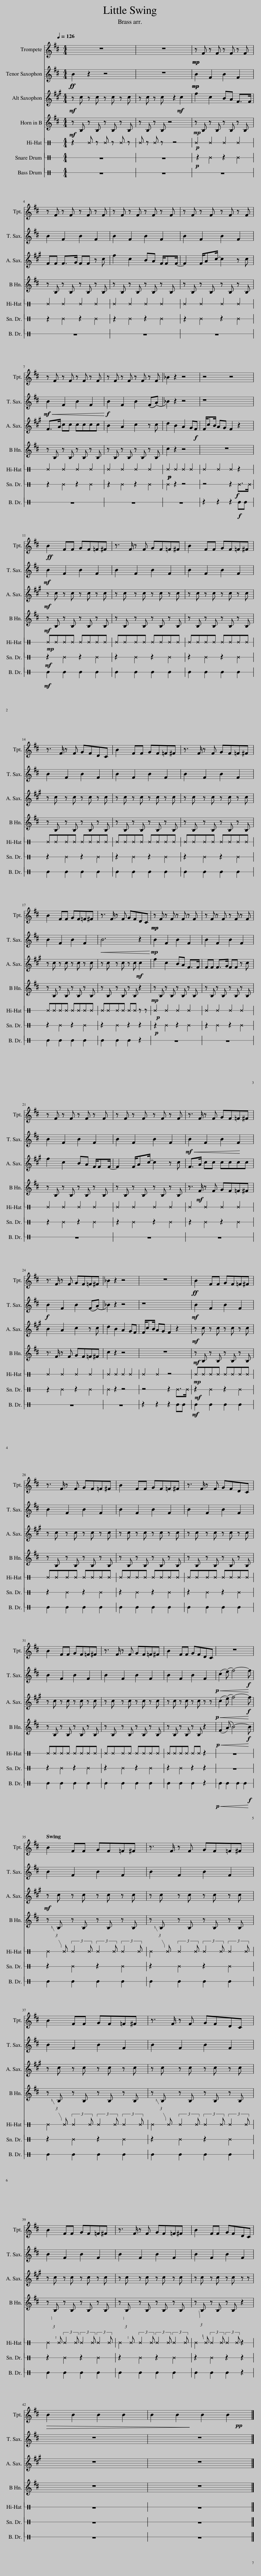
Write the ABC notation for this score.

X:1
%%score 1 2 3 4 5 6 7
L:1/8
Q:1/4=126
M:4/4
I:linebreak $
K:C
V:1 treble transpose=-2
V:2 treble transpose=-14
V:3 treble transpose=-9
V:4 treble transpose=-2
V:5 perc stafflines=1
K:none
V:6 perc stafflines=1
K:none
V:7 perc stafflines=1
K:none
V:1
[K:D] z8 | z8 |!mp!!mp! z F z F z F z F |$ z F z F z F z F | z F z F z F z F | %5
 z F z F z F z F |$ z F z F z F z F | z F z F z F z F | _B2 z2 z4 | z4 z4 |$ %10
!ff! B2 FF GF=F^F | z3/2 F/ z F GF=F^F | B2 FF GF=F^F |$ z3/2 F/ z F GFDC | B2 FF GF=F^F | %15
 z3/2 F/ z F GF=F^F |$ B2 FF GF=F^F | z3/2 F/ z F GFDC |!mp!!mp! z F z F z F z F | z F z F z F z F |$ %20
 z F z F z F z F | z F z F z F z F | z3/2 F/ z F GF=F^F |$ z3/2 F/ z F GF=F^F | _B2 z2 z4 | %25
 z8 |!ff! B2 FF GF=F^F |$ z3/2 F/ z F GF=F^F | B2 FF GF=F^F | z3/2 F/ z F GFDC |$ %30
 B2 FF GF=F^F | z3/2 F/ z F GF=F^F | B2 FF GFDC | z8 |$ B2 FF GF=F^F | %35
 z3/2 F/ z F GF=F^F |$ B2 FF GF=F^F | z3/2 F/ z F GFDC |$ B2 FF GF=F^F | z3/2 F/ z F GF=F^F | %40
 B2 FF GFDC |$!>(! B2 B2 B2 B2!>)! | B2 B2 B2!pp! B2 |] %43
V:2
[K:D]!ff! B2 z2 z4 | z8 |!mp!!mp! B2 F2 B2 F2 |$ B2 F2 B2 F2 | B2 F2 B2 F2 | %5
 B2 F2 B2 F2 |$!mf!!<(! B2 F2 B2 F2!<)! |!f! B2 F2 B2 ((F((A)) | _B2)) z2 z4 | z8 |$ %10
!mf! B2 F2 B2 F2 | B2 F2 B2 F2 | B2 F2 B2 F2 |$ B2 F2 B2 F2 | B2 F2 B2 F2 | %15
 B2 F2 B2 F2 |$ B2 F2 B2 F2 |!<(! B6 z2!<)! |!mp! B2 F2 B2 F2 | B2 F2 B2 F2 |$ %20
 B2 F2 B2 F2 | B2 F2 B2 F2 |!mf!!<(! B2 F2 B2 F2!<)! |$!f! B2 F2 B2 ((F((A)) | _B2)) z2 z4 | %25
 z8 |!mf! B2 F2 B2 F2 |$ B2 F2 B2 F2 | B2 F2 B2 F2 | B2 F2 B2 F2 |$ %30
 B2 F2 B2 F2 | B2 F2 B2 F2 | B2 F2 B2 F2 |!p!!<(! (c2 (e) f4-) f!<)!!f! |$ B2 F2 B2 F2 | %35
 B2 F2 B2 F2 |$ B2 F2 B2 F2 | B2 F2 B2 F2 |$ B2 F2 B2 F2 | B2 F2 B2 F2 | %40
 B2 F2 B2 F2 |$ z8 | z8 |] %43
V:3
[K:A]!mf! z c z c z c z c | z c z c z2!mf! c2 | f2 c2 BA F>F |$ FF F>G FF z c | f2 c2 BA F/FF/- | %5
 F2 F/Ac/- c2 z c |$ F>A cc cccc | B2 A2 c2 z c | d2 B2 A2 G!f!F | F/cB/ AG F2 z2 |$ %10
!mf! z c z c z c z c | z c z c z c z c | z c z c z c z c |$ z c z c z c z c | z c z c z c z c | %15
 z c z c z c z c |$ z c z c z c z c | z c z c z c!mf! c2 | f2 c2 BA F>F | FF F>G FF z c |$ %20
 f2 c2 BA F/FF/- | F2 F/Ac/- c2 z c | F>A cc cccc |$ B2 A2 c2 z c | d2 B2 A2 GF | %25
 F/cB/ AG F2 z2 |!mf! z c z c z c z c |$ z c z c z c z c | z c z c z c z c | z c z c z c z c |$ %30
 z c z c z c z c | z c z c z c z c | z c z c z c z z |!p!!<(! (c2 (e) f4-) f!<)!!f! |$!mf! z c z c z c z c | %35
 z c z c z c z c |$ z c z c z c z c | z c z c z c z c |$ z c z c z c z c | z c z c z c z c | %40
 z c z c z c z z |$ z8 | z8 |] %43
V:4
[K:D]!mf! z B, z B, z B, z B, | z B, z B, z4 |!mp! z B, z B, z B, z B, |$ z B, z B, z B, z B, | z B, z B, z B, z B, | %5
 z B, z B, z B, z B, |$ z B, z B, z B, z B, | z B, z B, z B, z B, | c2 z2 z4 | z8 |$ %10
!mf! z B, z B, z B, z B, | z B, z B, z B, z B, | z B, z B, z B, z B, |$ z B, z B, z B, z B, | z B, z B, z B, z B, | %15
 z B, z B, z B, z B, |$ z B, z B, z B, z B, | z B, z B, z B, z2 |!mp! z B, z B, z B, z B, | z B, z B, z B, z B, |$ %20
 z B, z B, z B, z B, | z B, z B, z B, z B, | z3/2!mf! F/ z F GF=F^F |$ z3/2 F/ z F GF=F^F | c2 z2 z4 | %25
 z8 |!mf! z B, z B, z B, z B, |$ z B, z B, z B, z B, | z B, z B, z B, z B, | z B, z B, z B, z B, |$ %30
 z B, z B, z B, z B, | z B, z B, z B, z B, | z B, z B, z B, z2 |!p!!<(! (F2 (A) B4-) B!<)!!f! |$ z B, z B, z B, z B, | %35
 z B, z B, z B, z B, |$ z B, z B, z B, z B, | z B, z B, z B, z B, |$ z B, z B, z B, z B, | z B, z B, z B, z B, | %40
 z B, z B, z B, z2 |$ z8 | z8 |] %43
V:5
 z2 ^E z ^E z ^E z | ^E z ^E z z4 |!p! ^E2 ^E2 ^E2 ^E2 |$ ^E2 ^E2 ^E2 ^E2 | ^E2 ^E2 ^E2 ^E2 | %5
 ^E2 ^E2 ^E2 ^E2 |$ ^E2 ^E2 ^E2 ^E2 | ^E2 ^E2 ^E2 ^E2 |!p!!p!!p!!p! ^E2 ^E2 ^E2 ^E2 | ^E2 ^E2 ^E2 z2 |$ %10
!mp! ^E^E^E^E ^E^E^E^E | ^E^E^E^E ^E^E^E^E | ^E^E^E^E ^E^E^E^E |$ ^E^E^E^E ^E^E^E^E | ^E^E^E^E ^E^E^E^E | %15
 ^E^E^E^E ^E^E^E^E |$ ^E^E^E^E ^E^E^E^E | ^E^E^E^E ^E^E z z |!p! ^E2 ^E2 ^E2 ^E2 | ^E2 ^E2 ^E2 ^E2 |$ %20
 ^E2 ^E2 ^E2 ^E2 | ^E2 ^E2 ^E2 ^E2 | ^E2 ^E2 ^E2 ^E2 |$ ^E2 ^E2 ^E2 ^E2 | ^E2 ^E2 ^E2 ^E2 | %25
 ^E2 ^E2 z4 |!mp! ^E^E^E^E ^E^E^E^E |$ ^E^E^E^E ^E^E^E^E | ^E^E^E^E ^E^E^E^E | ^E^E^E^E ^E^E^E^E |$ %30
 ^E^E^E^E ^E^E^E^E | ^E^E^E^E ^E^E^E^E | ^E^E^E^E ^E^E z2 | z8 |$ (3:2:2^E2 ^E (3:2:2^E2 ^E (3:2:2^E2 ^E (3:2:2^E2 ^E | %35
 (3:2:2^E2 ^E (3:2:2^E2 ^E (3:2:2^E2 ^E (3:2:2^E2 ^E |$ (3:2:2^E2 ^E (3:2:2^E2 ^E (3:2:2^E2 ^E (3:2:2^E2 ^E | (3:2:2^E2 ^E (3:2:2^E2 ^E (3:2:2^E2 ^E (3:2:2^E2 ^E |$ (3:2:2^E2 ^E (3:2:2^E2 ^E (3:2:2^E2 ^E (3:2:2^E2 ^E | (3:2:2^E2 ^E (3:2:2^E2 ^E (3:2:2^E2 ^E (3:2:2^E2 ^E | %40
 (3:2:2^E2 ^E (3:2:2^E2 ^E (3:2:2^E2 ^E z2 |$ z8 | z8 |] %43
V:6
 z8 | z8 |!p! z2 ^E2 z2 ^E2 |$ z2 ^E2 z2 ^E2 | z2 ^E2 z2 ^E2 | %5
 z2 ^E2 z2 ^E2 |$ z2 ^E2 z2 ^E2 | z2 ^E2 z2 ^E2 | ^E2 z2 z4 | z4 z2!f! ^E>^E |$ %10
!mf! z2 ^E2 z2 ^E2 | z2 ^E2 z2 ^E2 | z2 ^E2 z2 ^E2 |$ z2 ^E2 z2 ^E2 | z2 ^E2 z2 ^E2 | %15
 z2 ^E2 z2 ^E2 |$ z2 ^E2 z2 ^E2 | z2 ^E2 z2 z2 |!p! z2 ^E2 z2 ^E2 | z2 ^E2 z2 ^E2 |$ %20
 z2 ^E2 z2 ^E2 | z2 ^E2 z2 ^E2 | z2 ^E2 z2 ^E2 |$ z2 ^E2 z2 ^E2 | ^E2 z2 z4 | %25
 z4 z2 ^E>^E |!mf! z2 ^E2 z2 ^E2 |$ z2 ^E2 z2 ^E2 | z2 ^E2 z2 ^E2 | z2 ^E2 z2 ^E2 |$ %30
 z2 ^E2 z2 ^E2 | z2 ^E2 z2 ^E2 | z2 ^E2 z2 z2 | z8 |$ z2 ^E2 z2 ^E2 | %35
 z2 ^E2 z2 ^E2 |$ z2 ^E2 z2 ^E2 | z2 ^E2 z2 ^E2 |$ z2 ^E2 z2 ^E2 | z2 ^E2 z2 ^E2 | %40
 z2 ^E2 z2 z2 |$ z8 | z8 |] %43
V:7
 z8 | z8 | z8 |$ z8 | z8 | %5
 z8 |$ z8 | z8 | z8 | z2 z2 z2!f! EE |$ %10
!mf! E2 E2 E2 E2 | E2 E2 E2 E2 | E2 E2 E2 E2 |$ E2 E2 E2 E2 | E2 E2 E2 E2 | %15
 E2 E2 E2 E2 |$ E2 E2 E2 E2 | E2 E2 E2 z2 | z8 | z8 |$ %20
 z8 | z8 | z8 |$ z8 | z8 | %25
 z2 z2 z2 EE |!mf! E2 E2 E2 E2 |$ E2 E2 E2 E2 | E2 E2 E2 E2 | E2 E2 E2 E2 |$ %30
 E2 E2 E2 E2 | E2 E2 E2 E2 | E2 E2 E2 z2 |!p!!<(! E2 E2 E2!f! E2!<)! |$ E2 E2 E2 E2 | %35
 E2 E2 E2 E2 |$ E2 E2 E2 E2 | E2 E2 E2 E2 |$ E2 E2 E2 E2 | E2 E2 E2 E2 | %40
 E2 E2 E2 z2 |$ z8 | z8 |] %43
